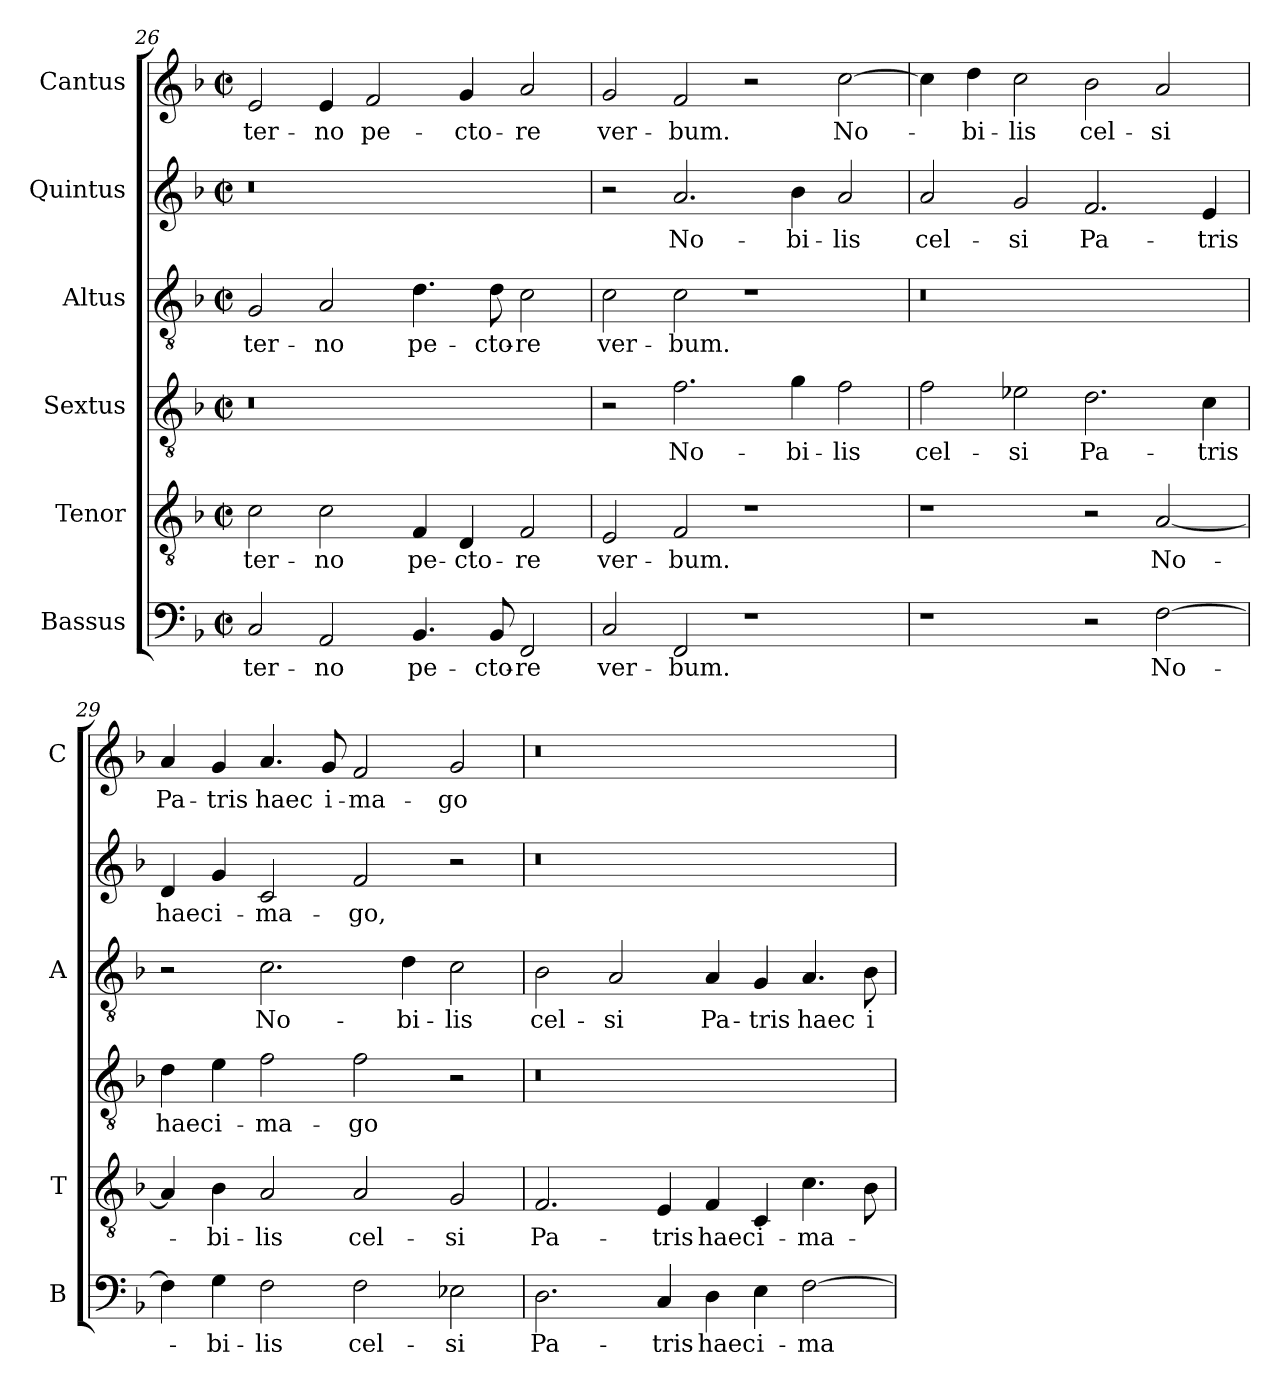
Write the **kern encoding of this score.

**kern	**text	**kern	**text	**kern	**text	**kern	**text	**kern	**text	**kern	**text
*part6	*part6	*part5	*part5	*part4	*part4	*part3	*part3	*part2	*part2	*part1	*part1
*staff6	*staff6	*staff5	*staff5	*staff4	*staff4	*staff3	*staff3	*staff2	*staff2	*staff1	*staff1
*I"Bassus	*	*I"Tenor	*	*I"Sextus	*	*I"Altus	*	*I"Quintus	*	*I"Cantus	*
*I'B	*	*I'T	*	*	*	*I'A	*	*	*	*I'C	*
*clefF4	*	*clefGv2	*	*clefGv2	*	*clefGv2	*	*clefG2	*	*clefG2	*
*k[b-]	*	*k[b-]	*	*k[b-]	*	*k[b-]	*	*k[b-]	*	*k[b-]	*
*F:	*	*F:	*	*F:	*	*F:	*	*F:	*	*F:	*
*M2/2	*	*M2/2	*	*M2/2	*	*M2/2	*	*M2/2	*	*M2/2	*
*met(c|)	*	*met(c|)	*	*met(c|)	*	*met(c|)	*	*met(c|)	*	*met(c|)	*
=26	=26	=26	=26	=26	=26	=26	=26	=26	=26	=26	=26
2C/	-ter-	2c\	-ter-	0r	.	2G/	-ter-	0r	.	2e/	-ter-
2AA/	-no	2c\	-no	.	.	2A/	-no	.	.	4e/	-no
.	.	.	.	.	.	.	.	.	.	2f/	pe-
4.BB-/	pe-	4F/	pe-	.	.	4.d\	pe-	.	.	.	.
.	.	4D/	-cto-	.	.	.	.	.	.	4g/	-cto-
8BB-/	-cto-	.	.	.	.	8d\	-cto-	.	.	.	.
2FF/	-re	2F/	-re	.	.	2c\	-re	.	.	2a/	-re
=27	=27	=27	=27	=27	=27	=27	=27	=27	=27	=27	=27
2C/	ver-	2E/	ver-	2r	.	2c\	ver-	2r	.	2g/	ver-
2FF/	-bum.	2F/	-bum.	2.f\	No-	2c\	-bum.	2.a/	No-	2f/	-bum.
1r	.	1r	.	.	.	1r	.	.	.	2r	.
.	.	.	.	4g\	-bi-	.	.	4b-\	-bi-	.	.
.	.	.	.	2f\	-lis	.	.	2a/	-lis	[2cc\	No-
!!LO:LB:g=z
=28	=28	=28	=28	=28	=28	=28	=28	=28	=28	=28	=28
1r	.	1r	.	2f\	cel-	0r	.	2a/	cel-	4cc\]	.
.	.	.	.	.	.	.	.	.	.	4dd\	-bi-
.	.	.	.	2e-X\	-si	.	.	2g/	-si	2cc\	-lis
2r	.	2r	.	2.d\	Pa-	.	.	2.f/	Pa-	2b-\	cel-
[2F\	No-	[2A/	No-	.	.	.	.	.	.	2a/	-si
.	.	.	.	4c\	-tris	.	.	4e/	-tris	.	.
=29	=29	=29	=29	=29	=29	=29	=29	=29	=29	=29	=29
4F\]	.	4A/]	.	4d\	haec	2r	.	4d/	haec	4a/	Pa-
4G\	-bi-	4B-\	-bi-	4e\	i-	.	.	4g/	i-	4g/	-tris
2F\	-lis	2A/	-lis	2f\	-ma-	2.c\	No-	2c/	-ma-	4.a/	haec
.	.	.	.	.	.	.	.	.	.	8g/	i-
2F\	cel-	2A/	cel-	2f\	-go	.	.	2f/	-go,	2f/	-ma-
.	.	.	.	.	.	4d\	-bi-	.	.	.	.
2E-X\	-si	2G/	-si	2r	.	2c\	-lis	2r	.	2g/	-go
=30	=30	=30	=30	=30	=30	=30	=30	=30	=30	=30	=30
2.D\	Pa-	2.F/	Pa-	0r	.	2B-\	cel-	0r	.	0r	.
.	.	.	.	.	.	2A/	-si	.	.	.	.
4C/	-tris	4E/	-tris	.	.	.	.	.	.	.	.
4D\	haec	4F/	haec	.	.	4A/	Pa-	.	.	.	.
4E\	i-	4C/	i-	.	.	4G/	-tris	.	.	.	.
[2F\	-ma-	4.c\	-ma-	.	.	4.A/	haec	.	.	.	.
.	.	8B-\	.	.	.	8B-\	i-	.	.	.	.
=	=	=	=	=	=	=	=	=	=	=	=
*-	*-	*-	*-	*-	*-	*-	*-	*-	*-	*-	*-
